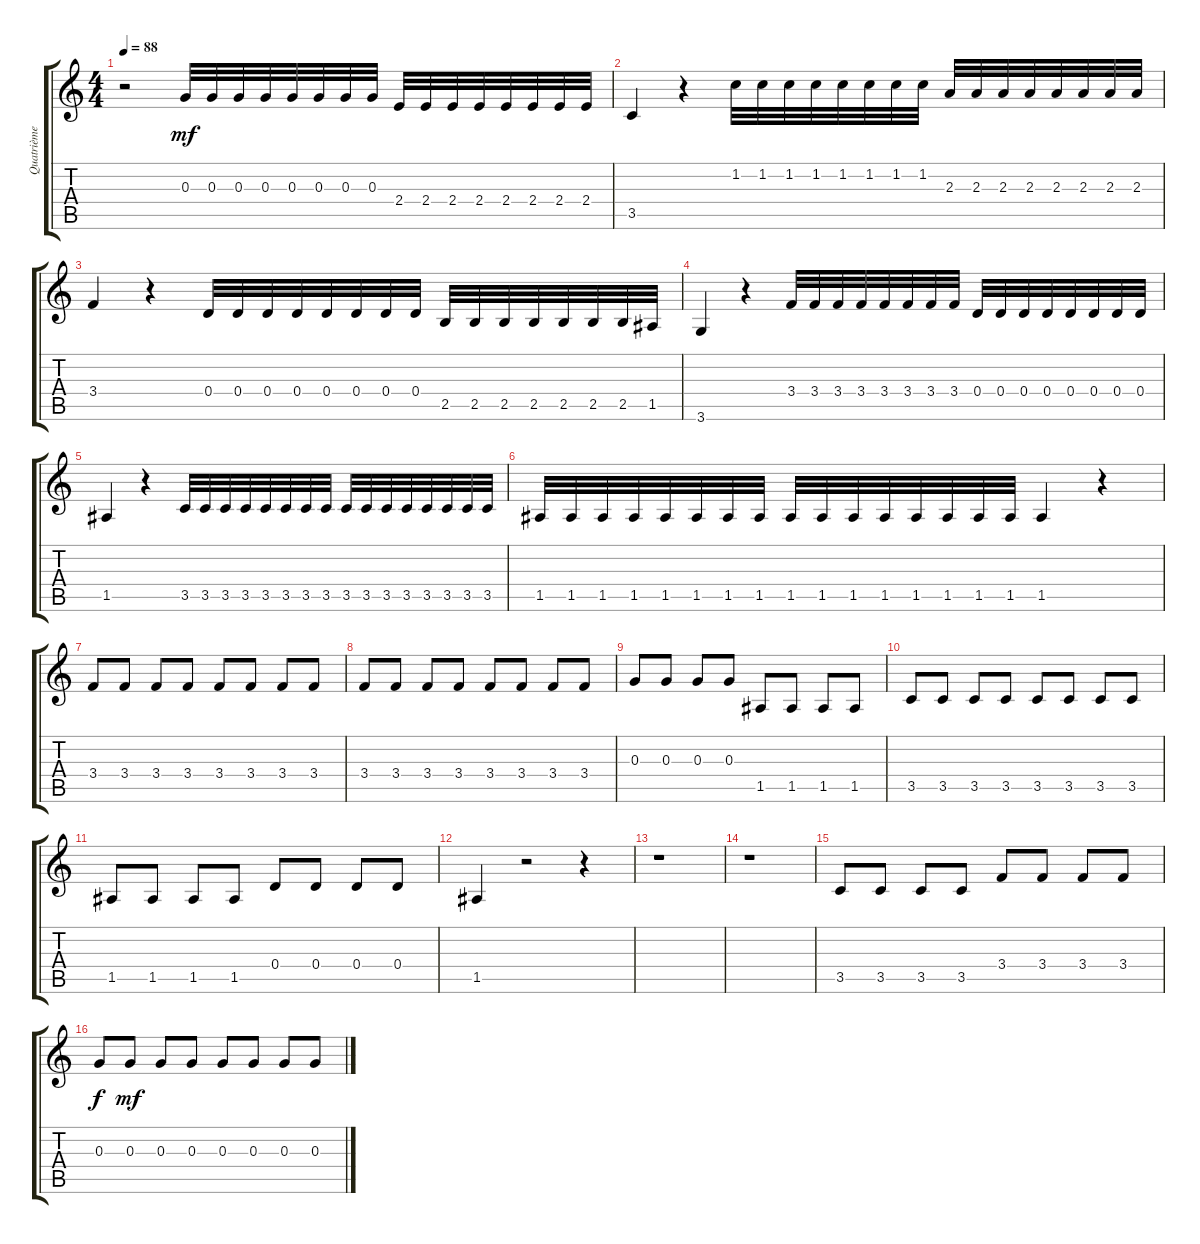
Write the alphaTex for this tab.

\track ("Quatrième Guitare" "Quatrième ") {instrument acousticguitarsteel}
\staff {score tabs}
\tuning (E4 B3 G3 D3 A2 E2) {hide}
\ts (4 4)
\tempo 88
\clef g2
\ks c
r.2{dy mf} 0.3.32 0.3.32 0.3.32 0.3.32 0.3.32 0.3.32 0.3.32 0.3.32 2.4.32 2.4.32 2.4.32 2.4.32 2.4.32 2.4.32 2.4.32 2.4.32 |
3.5.4 r.4 1.2.32 1.2.32 1.2.32 1.2.32 1.2.32 1.2.32 1.2.32 1.2.32 2.3.32 2.3.32 2.3.32 2.3.32 2.3.32 2.3.32 2.3.32 2.3.32 |
3.4.4 r.4 0.4.32 0.4.32 0.4.32 0.4.32 0.4.32 0.4.32 0.4.32 0.4.32 2.5.32 2.5.32 2.5.32 2.5.32 2.5.32 2.5.32 2.5.32 1.5.32 |
3.6.4 r.4 3.4.32 3.4.32 3.4.32 3.4.32 3.4.32 3.4.32 3.4.32 3.4.32 0.4.32 0.4.32 0.4.32 0.4.32 0.4.32 0.4.32 0.4.32 0.4.32 |
1.5.4 r.4 3.5.32 3.5.32 3.5.32 3.5.32 3.5.32 3.5.32 3.5.32 3.5.32 3.5.32 3.5.32 3.5.32 3.5.32 3.5.32 3.5.32 3.5.32 3.5.32 |
1.5.32 1.5.32 1.5.32 1.5.32 1.5.32 1.5.32 1.5.32 1.5.32 1.5.32 1.5.32 1.5.32 1.5.32 1.5.32 1.5.32 1.5.32 1.5.32 1.5.4 r.4 |
3.4.8 3.4.8 3.4.8 3.4.8 3.4.8 3.4.8 3.4.8 3.4.8 |
3.4.8 3.4.8 3.4.8 3.4.8 3.4.8 3.4.8 3.4.8 3.4.8 |
0.3.8 0.3.8 0.3.8 0.3.8 1.5.8 1.5.8 1.5.8 1.5.8 |
3.5.8 3.5.8 3.5.8 3.5.8 3.5.8 3.5.8 3.5.8 3.5.8 |
1.5.8 1.5.8 1.5.8 1.5.8 0.4.8 0.4.8 0.4.8 0.4.8 |
1.5.4 r.2 r.4 |
r.1 |
r.1 |
3.5.8 3.5.8 3.5.8 3.5.8 3.4.8 3.4.8 3.4.8 3.4.8 |
0.3.8{dy f} 0.3.8{dy mf} 0.3.8 0.3.8 0.3.8 0.3.8 0.3.8 0.3.8
